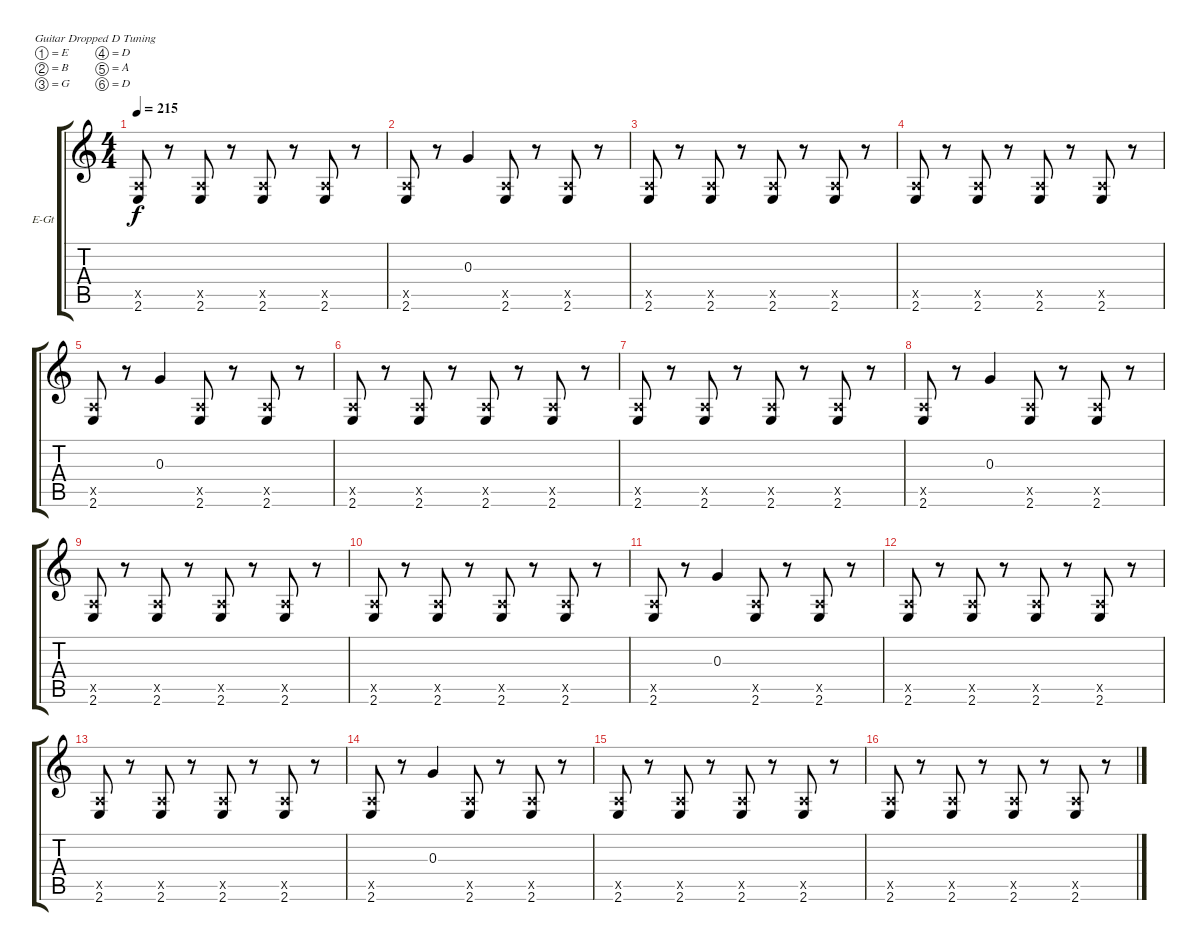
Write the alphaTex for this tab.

\bracketExtendMode groupsimilarinstruments
\firstSystemTrackNameOrientation horizontal
\otherSystemsTrackNameOrientation horizontal
\track ("Clean-guitar (Richard)" "E-Gt") {instrument electricguitarclean}
\staff {score tabs}
\tuning (E4 B3 G3 D3 A2 D2)
\ts (4 4)
\tempo 215
\clef g2
\ks c
(0.5{x} 2.6).8{dy f} r.8 (0.5{x} 2.6).8 r.8 (0.5{x} 2.6).8 r.8 (0.5{x} 2.6).8 r.8 |
(0.5{x} 2.6).8 r.8 0.3.4 (0.5{x} 2.6).8 r.8 (0.5{x} 2.6).8 r.8 |
(0.5{x} 2.6).8 r.8 (0.5{x} 2.6).8 r.8 (0.5{x} 2.6).8 r.8 (0.5{x} 2.6).8 r.8 |
(0.5{x} 2.6).8 r.8 (0.5{x} 2.6).8 r.8 (0.5{x} 2.6).8 r.8 (0.5{x} 2.6).8 r.8 |
(0.5{x} 2.6).8 r.8 0.3.4 (0.5{x} 2.6).8 r.8 (0.5{x} 2.6).8 r.8 |
(0.5{x} 2.6).8 r.8 (0.5{x} 2.6).8 r.8 (0.5{x} 2.6).8 r.8 (0.5{x} 2.6).8 r.8 |
(0.5{x} 2.6).8 r.8 (0.5{x} 2.6).8 r.8 (0.5{x} 2.6).8 r.8 (0.5{x} 2.6).8 r.8 |
(0.5{x} 2.6).8 r.8 0.3.4 (0.5{x} 2.6).8 r.8 (0.5{x} 2.6).8 r.8 |
(0.5{x} 2.6).8 r.8 (0.5{x} 2.6).8 r.8 (0.5{x} 2.6).8 r.8 (0.5{x} 2.6).8 r.8 |
(0.5{x} 2.6).8 r.8 (0.5{x} 2.6).8 r.8 (0.5{x} 2.6).8 r.8 (0.5{x} 2.6).8 r.8 |
(0.5{x} 2.6).8 r.8 0.3.4 (0.5{x} 2.6).8 r.8 (0.5{x} 2.6).8 r.8 |
(0.5{x} 2.6).8 r.8 (0.5{x} 2.6).8 r.8 (0.5{x} 2.6).8 r.8 (0.5{x} 2.6).8 r.8 |
(0.5{x} 2.6).8 r.8 (0.5{x} 2.6).8 r.8 (0.5{x} 2.6).8 r.8 (0.5{x} 2.6).8 r.8 |
(0.5{x} 2.6).8 r.8 0.3.4 (0.5{x} 2.6).8 r.8 (0.5{x} 2.6).8 r.8 |
(0.5{x} 2.6).8 r.8 (0.5{x} 2.6).8 r.8 (0.5{x} 2.6).8 r.8 (0.5{x} 2.6).8 r.8 |
(0.5{x} 2.6).8 r.8 (0.5{x} 2.6).8 r.8 (0.5{x} 2.6).8 r.8 (0.5{x} 2.6).8 r.8
